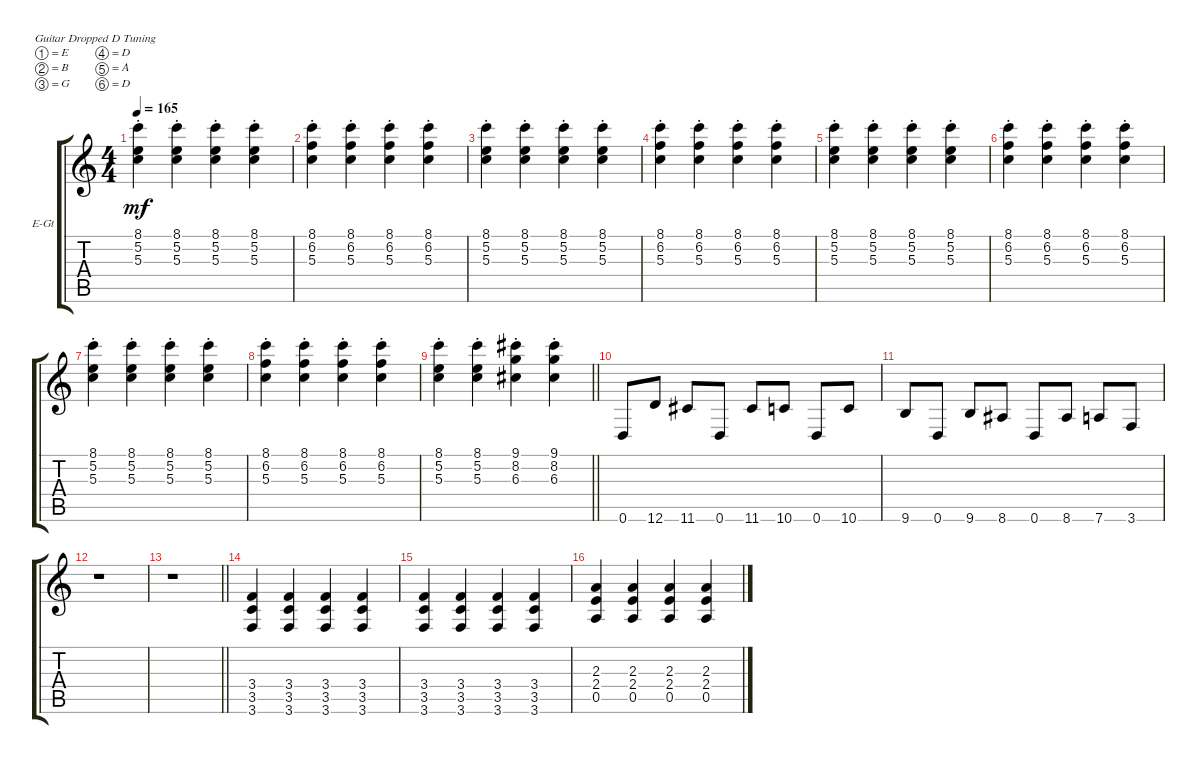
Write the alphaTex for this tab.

\defaultSystemsLayout 4
\bracketExtendMode groupsimilarinstruments
\firstSystemTrackNameOrientation horizontal
\otherSystemsTrackNameOrientation horizontal
\track ("Electric Guitar" "E-Gt") {instrument overdrivenguitar}
\staff {score tabs}
\tuning (E4 B3 G3 D3 A2 D2)
\ts (4 4)
\tempo 165
\clef g2
\ks c
(5.3{st} 5.2{st} 8.1{st}).4{dy mf} (5.3{st} 5.2{st} 8.1{st}).4 (5.3{st} 5.2{st} 8.1{st}).4 (5.3{st} 5.2{st} 8.1{st}).4 |
(5.3{st} 6.2{st} 8.1{st}).4 (5.3{st} 6.2{st} 8.1{st}).4 (5.3{st} 6.2{st} 8.1{st}).4 (5.3{st} 6.2{st} 8.1{st}).4 |
(5.3{st} 5.2{st} 8.1{st}).4 (5.3{st} 5.2{st} 8.1{st}).4 (5.3{st} 5.2{st} 8.1{st}).4 (5.3{st} 5.2{st} 8.1{st}).4 |
(5.3{st} 6.2{st} 8.1{st}).4 (5.3{st} 6.2{st} 8.1{st}).4 (5.3{st} 6.2{st} 8.1{st}).4 (5.3{st} 6.2{st} 8.1{st}).4 |
(5.3{st} 5.2{st} 8.1{st}).4 (5.3{st} 5.2{st} 8.1{st}).4 (5.3{st} 5.2{st} 8.1{st}).4 (5.3{st} 5.2{st} 8.1{st}).4 |
(5.3{st} 6.2{st} 8.1{st}).4 (5.3{st} 6.2{st} 8.1{st}).4 (5.3{st} 6.2{st} 8.1{st}).4 (5.3{st} 6.2{st} 8.1{st}).4 |
(5.3{st} 5.2{st} 8.1{st}).4 (5.3{st} 5.2{st} 8.1{st}).4 (5.3{st} 5.2{st} 8.1{st}).4 (5.3{st} 5.2{st} 8.1{st}).4 |
(5.3{st} 6.2{st} 8.1{st}).4 (5.3{st} 6.2{st} 8.1{st}).4 (5.3{st} 6.2{st} 8.1{st}).4 (5.3{st} 6.2{st} 8.1{st}).4 |
\barLineRight lightlight
(5.3{st} 5.2{st} 8.1{st}).4 (5.3{st} 5.2{st} 8.1{st}).4 (8.2{st} 9.1{st} 6.3{st}).4 (8.2{st} 9.1{st} 6.3{st}).4 |
0.6.8 12.6.8 11.6.8 0.6.8 11.6.8 10.6.8 0.6.8 10.6.8 |
9.6.8 0.6.8 9.6.8 8.6.8 0.6.8 8.6.8 7.6.8 3.6.8 |
r.1 |
\barLineRight lightlight
r.1 |
(3.6 3.5 3.4).4 (3.6 3.5 3.4).4 (3.6 3.5 3.4).4 (3.6 3.5 3.4).4 |
(3.6 3.5 3.4).4 (3.6 3.5 3.4).4 (3.6 3.5 3.4).4 (3.6 3.5 3.4).4 |
(0.5 2.4 2.3).4 (0.5 2.4 2.3).4 (0.5 2.4 2.3).4 (0.5 2.4 2.3).4
